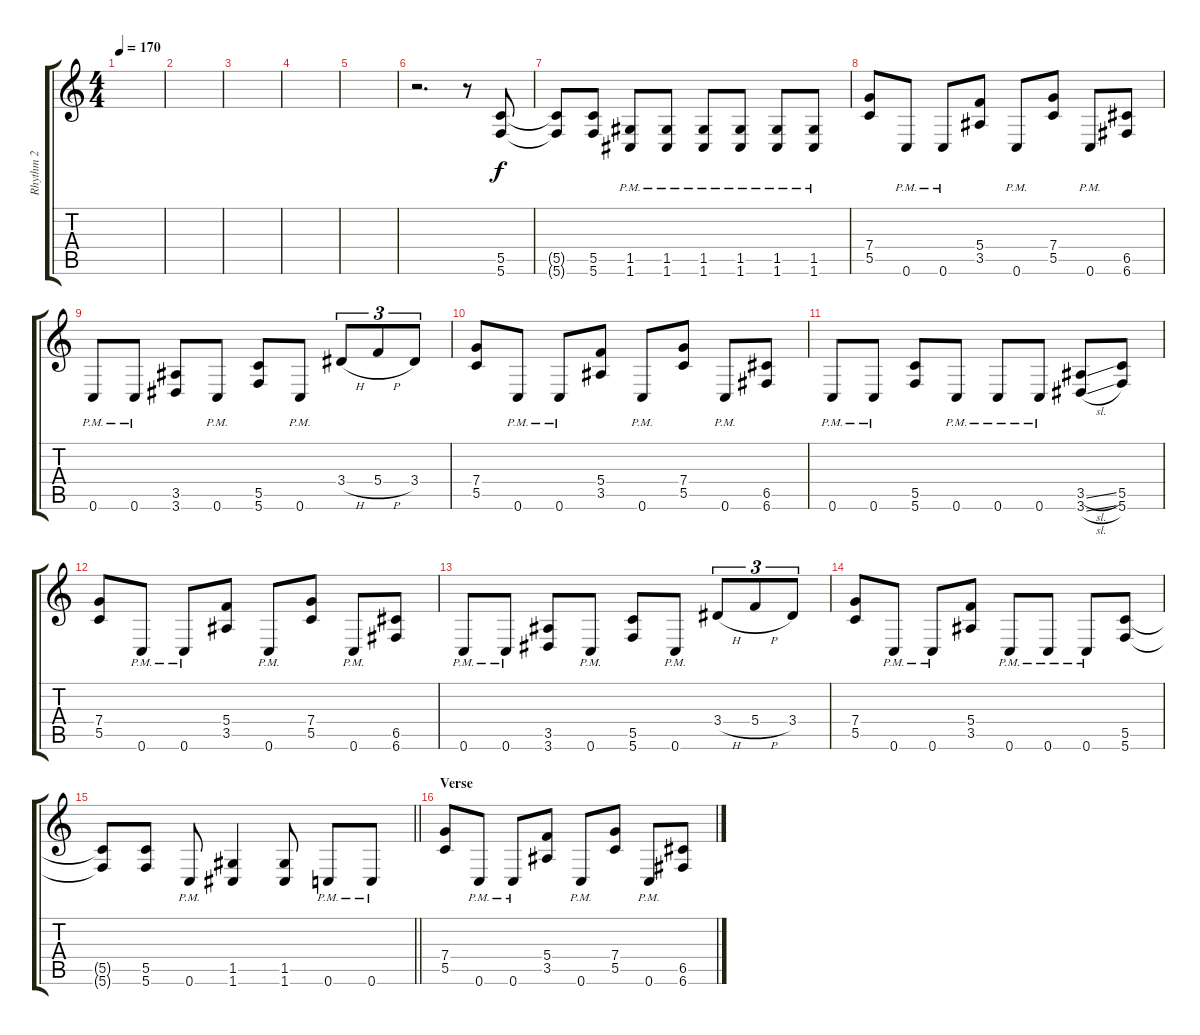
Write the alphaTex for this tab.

\track ("Rhythm 2" "Rhythm 2") {instrument distortionguitar}
\staff {score tabs}
\tuning (D4 A3 F3 C3 G2 C2) {hide}
\ts (4 4)
\tempo 170
\clef g2
\ks c
|
|
|
|
|
r.2{d} r.8 (5.5 5.6).8 |
(5.5{t} 5.6{t}).8 (5.5 5.6).8 (1.5{pm} 1.6{pm}).8 (1.5{pm} 1.6{pm}).8 (1.5{pm} 1.6{pm}).8 (1.5{pm} 1.6{pm}).8 (1.5{pm} 1.6{pm}).8 (1.5{pm} 1.6{pm}).8 |
(7.4 5.5).8 0.6{pm}.8 0.6{pm}.8 (5.4 3.5).8 0.6{pm}.8 (7.4 5.5).8 0.6{pm}.8 (6.5 6.6).8 |
0.6{pm}.8 0.6{pm}.8 (3.5 3.6).8 0.6{pm}.8 (5.5 5.6).8 0.6{pm}.8 3.4{h}.8{tu (3 2)} 5.4{h}.8{tu (3 2)} 3.4.8{tu (3 2)} |
(7.4 5.5).8 0.6{pm}.8 0.6{pm}.8 (5.4 3.5).8 0.6{pm}.8 (7.4 5.5).8 0.6{pm}.8 (6.5 6.6).8 |
0.6{pm}.8 0.6{pm}.8 (5.5 5.6).8 0.6{pm}.8 0.6{pm}.8 0.6{pm}.8 (3.5{sl} 3.6{sl}).8 (5.5 5.6).8 |
(7.4 5.5).8 0.6{pm}.8 0.6{pm}.8 (5.4 3.5).8 0.6{pm}.8 (7.4 5.5).8 0.6{pm}.8 (6.5 6.6).8 |
0.6{pm}.8 0.6{pm}.8 (3.5 3.6).8 0.6{pm}.8 (5.5 5.6).8 0.6{pm}.8 3.4{h}.8{tu (3 2)} 5.4{h}.8{tu (3 2)} 3.4.8{tu (3 2)} |
(7.4 5.5).8 0.6{pm}.8 0.6{pm}.8 (5.4 3.5).8 0.6{pm}.8 0.6{pm}.8 0.6{pm}.8 (5.5 5.6).8 |
\barLineRight lightlight
(5.5{t} 5.6{t}).8 (5.5 5.6).8 0.6{pm}.8 (1.5 1.6).4 (1.5 1.6).8 0.6{pm}.8 0.6{pm}.8 |
\section ("" "Verse")
(7.4 5.5).8 0.6{pm}.8 0.6{pm}.8 (5.4 3.5).8 0.6{pm}.8 (7.4 5.5).8 0.6{pm}.8 (6.5 6.6).8
